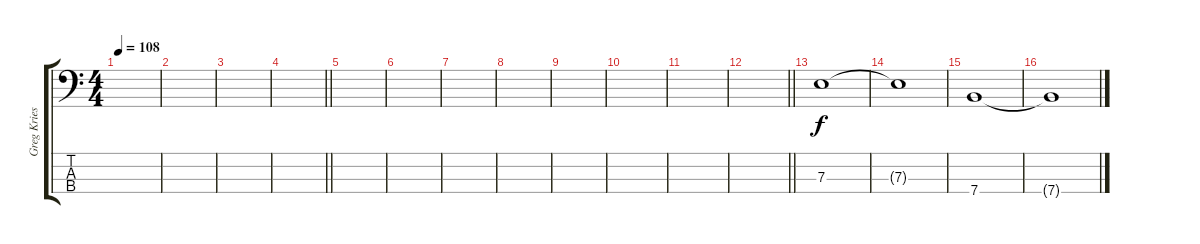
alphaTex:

\track ("Greg Kriesel - Bass" "Greg Kries") {instrument electricbassfinger}
\staff {score tabs}
\tuning (G2 D2 A1 E1) {hide}
\ts (4 4)
\tempo 108
\clef f4
\ks c
|
|
|
\barLineRight lightlight
|
|
|
|
|
|
|
|
\barLineRight lightlight
|
7.3.1 |
7.3{t}.1 |
7.4.1 |
7.4{t}.1
